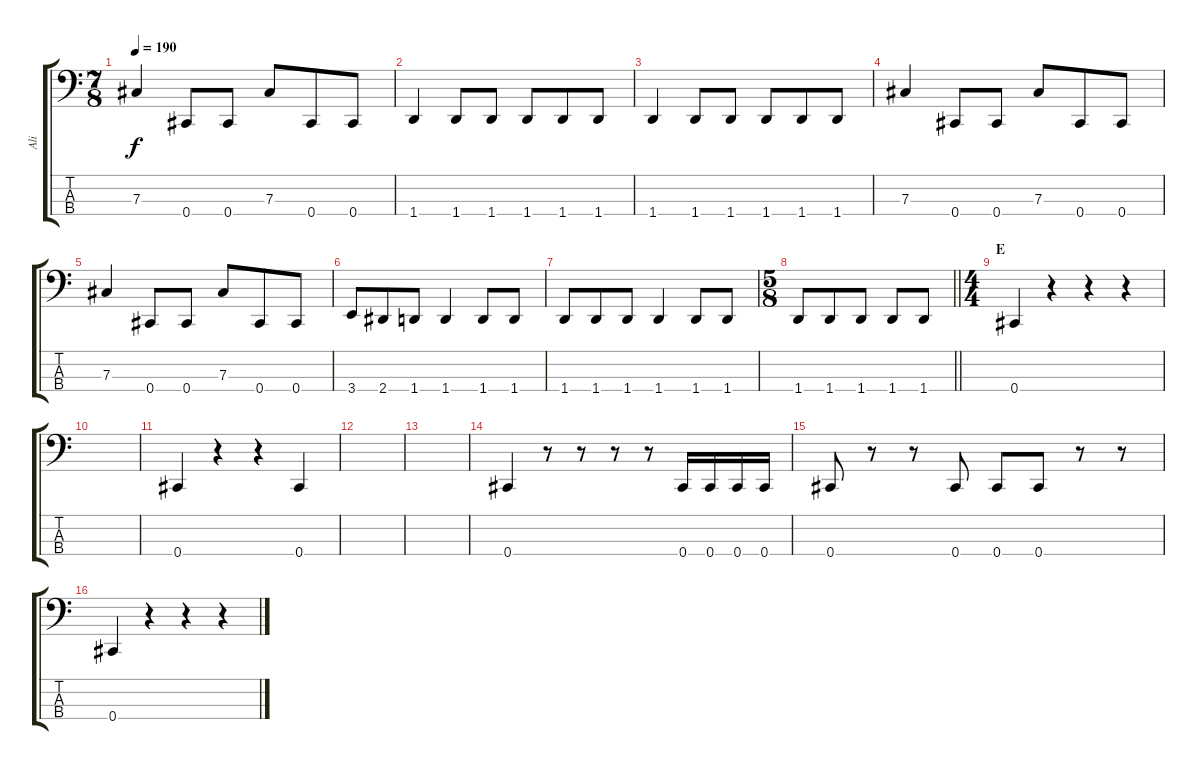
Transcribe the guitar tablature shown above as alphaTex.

\track ("Ali" "Ali") {instrument electricbassfinger}
\staff {score tabs}
\tuning (E2 B1 Gb1 Db1) {hide}
\ts (7 8)
\tempo 190
\clef f4
\ks c
7.3.4{dy f} 0.4.8 0.4.8 7.3.8 0.4.8 0.4.8 |
1.4.4 1.4.8 1.4.8 1.4.8 1.4.8 1.4.8 |
1.4.4 1.4.8 1.4.8 1.4.8 1.4.8 1.4.8 |
7.3.4 0.4.8 0.4.8 7.3.8 0.4.8 0.4.8 |
7.3.4 0.4.8 0.4.8 7.3.8 0.4.8 0.4.8 |
3.4.8 2.4.8 1.4.8 1.4.4 1.4.8 1.4.8 |
1.4.8 1.4.8 1.4.8 1.4.4 1.4.8 1.4.8 |
\ts (5 8)
\barLineRight lightlight
1.4.8 1.4.8 1.4.8 1.4.8 1.4.8 |
\ts (4 4)
\section ("" "E")
0.4.4 r.4 r.4 r.4 |
|
0.4.4 r.4 r.4 0.4.4 |
|
|
0.4.4 r.8 r.8 r.8 r.8 0.4.16 0.4.16 0.4.16 0.4.16 |
0.4.8 r.8 r.8 0.4.8 0.4.8 0.4.8 r.8 r.8 |
0.4.4 r.4 r.4 r.4
